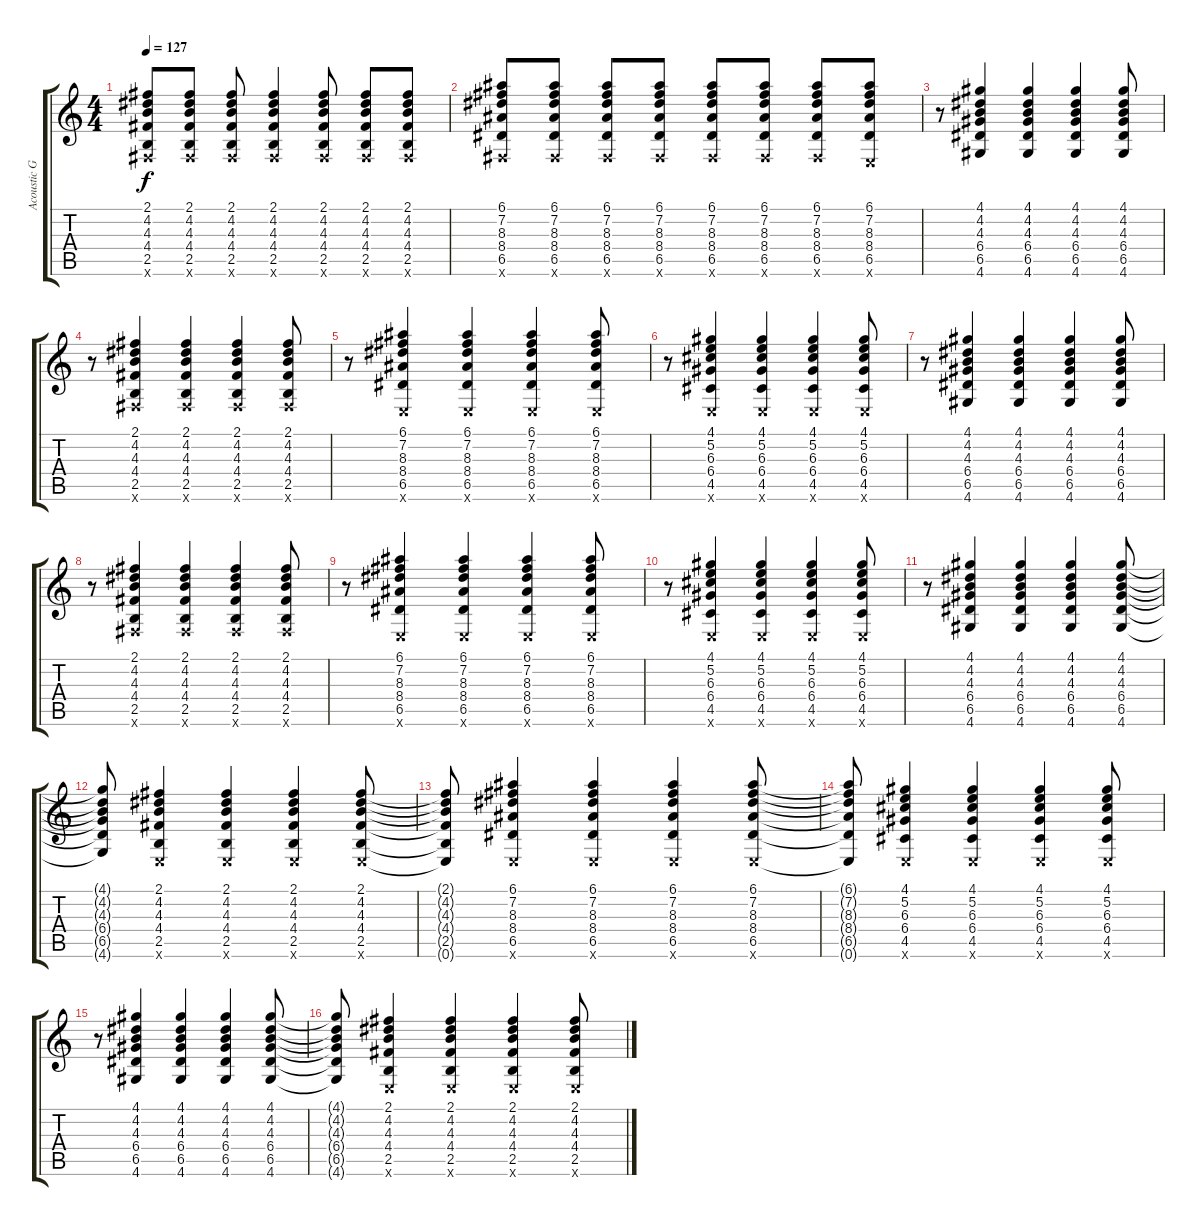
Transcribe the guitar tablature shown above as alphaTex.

\track ("Acoustic Guitar" "Acoustic G") {instrument acousticguitarsteel}
\staff {score tabs}
\tuning (E4 B3 G3 D3 A2 E2) {hide}
\ts (4 4)
\tempo 127
\clef g2
\ks c
(2.1 4.2 4.3 4.4 2.5 2.6{x}).8{dy f} (2.1 4.2 4.3 4.4 2.5 2.6{x}).8 (2.1 4.2 4.3 4.4 2.5 2.6{x}).8 (2.1 4.2 4.3 4.4 2.5 2.6{x}).4 (2.1 4.2 4.3 4.4 2.5 2.6{x}).8 (2.1 4.2 4.3 4.4 2.5 2.6{x}).8 (2.1 4.2 4.3 4.4 2.5 2.6{x}).8 |
(6.1 7.2 8.3 8.4 6.5 2.6{x}).8 (6.1 7.2 8.3 8.4 6.5 2.6{x}).8 (6.1 7.2 8.3 8.4 6.5 2.6{x}).8 (6.1 7.2 8.3 8.4 6.5 2.6{x}).8 (6.1 7.2 8.3 8.4 6.5 2.6{x}).8 (6.1 7.2 8.3 8.4 6.5 2.6{x}).8 (6.1 7.2 8.3 8.4 6.5 2.6{x}).8 (6.1 7.2 8.3 8.4 6.5 0.6{x}).8 |
r.8{volume 6} (4.1 4.2 4.3 6.4 6.5 4.6).4 (4.1 4.2 4.3 6.4 6.5 4.6).4 (4.1 4.2 4.3 6.4 6.5 4.6).4 (4.1 4.2 4.3 6.4 6.5 4.6).8 |
r.8 (2.1 4.2 4.3 4.4 2.5 2.6{x}).4 (2.1 4.2 4.3 4.4 2.5 2.6{x}).4 (2.1 4.2 4.3 4.4 2.5 2.6{x}).4 (2.1 4.2 4.3 4.4 2.5 2.6{x}).8 |
r.8 (6.1 7.2 8.3 8.4 6.5 0.6{x}).4 (6.1 7.2 8.3 8.4 6.5 0.6{x}).4 (6.1 7.2 8.3 8.4 6.5 0.6{x}).4 (6.1 7.2 8.3 8.4 6.5 0.6{x}).8 |
r.8 (4.1 5.2 6.3 6.4 4.5 0.6{x}).4 (4.1 5.2 6.3 6.4 4.5 0.6{x}).4 (4.1 5.2 6.3 6.4 4.5 0.6{x}).4 (4.1 5.2 6.3 6.4 4.5 0.6{x}).8 |
r.8{volume 6} (4.1 4.2 4.3 6.4 6.5 4.6).4 (4.1 4.2 4.3 6.4 6.5 4.6).4 (4.1 4.2 4.3 6.4 6.5 4.6).4 (4.1 4.2 4.3 6.4 6.5 4.6).8 |
r.8 (2.1 4.2 4.3 4.4 2.5 2.6{x}).4 (2.1 4.2 4.3 4.4 2.5 2.6{x}).4 (2.1 4.2 4.3 4.4 2.5 2.6{x}).4 (2.1 4.2 4.3 4.4 2.5 2.6{x}).8 |
r.8 (6.1 7.2 8.3 8.4 6.5 0.6{x}).4 (6.1 7.2 8.3 8.4 6.5 0.6{x}).4 (6.1 7.2 8.3 8.4 6.5 0.6{x}).4 (6.1 7.2 8.3 8.4 6.5 0.6{x}).8 |
r.8 (4.1 5.2 6.3 6.4 4.5 0.6{x}).4 (4.1 5.2 6.3 6.4 4.5 0.6{x}).4 (4.1 5.2 6.3 6.4 4.5 0.6{x}).4 (4.1 5.2 6.3 6.4 4.5 0.6{x}).8 |
r.8{volume 5} (4.1 4.2 4.3 6.4 6.5 4.6).4 (4.1 4.2 4.3 6.4 6.5 4.6).4 (4.1 4.2 4.3 6.4 6.5 4.6).4 (4.1 4.2 4.3 6.4 6.5 4.6).8 |
(4.1{t} 4.2{t} 4.3{t} 6.4{t} 6.5{t} 4.6{t}).8 (2.1 4.2 4.3 4.4 2.5 0.6{x}).4 (2.1 4.2 4.3 4.4 2.5 0.6{x}).4 (2.1 4.2 4.3 4.4 2.5 0.6{x}).4 (2.1 4.2 4.3 4.4 2.5 0.6{x}).8 |
(2.1{t} 4.2{t} 4.3{t} 4.4{t} 2.5{t} 0.6{t}).8 (6.1 7.2 8.3 8.4 6.5 0.6{x}).4 (6.1 7.2 8.3 8.4 6.5 0.6{x}).4 (6.1 7.2 8.3 8.4 6.5 0.6{x}).4 (6.1 7.2 8.3 8.4 6.5 0.6{x}).8 |
(6.1{t} 7.2{t} 8.3{t} 8.4{t} 6.5{t} 0.6{t}).8 (4.1 5.2 6.3 6.4 4.5 0.6{x}).4 (4.1 5.2 6.3 6.4 4.5 0.6{x}).4 (4.1 5.2 6.3 6.4 4.5 0.6{x}).4 (4.1 5.2 6.3 6.4 4.5 0.6{x}).8 |
r.8{volume 5} (4.1 4.2 4.3 6.4 6.5 4.6).4 (4.1 4.2 4.3 6.4 6.5 4.6).4 (4.1 4.2 4.3 6.4 6.5 4.6).4 (4.1 4.2 4.3 6.4 6.5 4.6).8 |
(4.1{t} 4.2{t} 4.3{t} 6.4{t} 6.5{t} 4.6{t}).8 (2.1 4.2 4.3 4.4 2.5 0.6{x}).4 (2.1 4.2 4.3 4.4 2.5 0.6{x}).4 (2.1 4.2 4.3 4.4 2.5 0.6{x}).4 (2.1 4.2 4.3 4.4 2.5 0.6{x}).8
